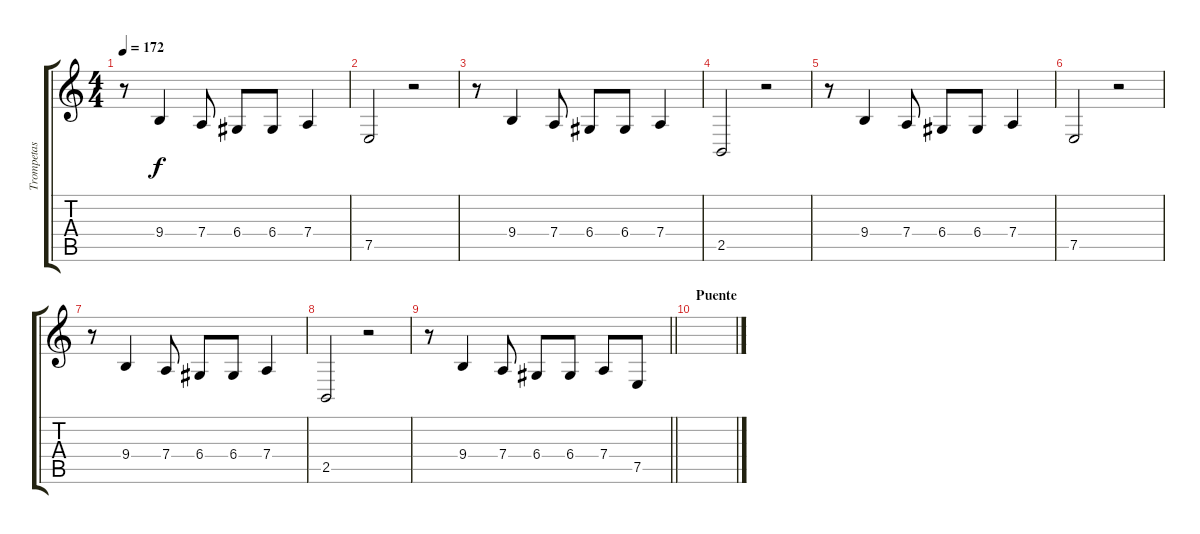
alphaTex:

\track ("Trompetas" "Trompetas") {instrument trombone}
\staff {score tabs}
\tuning (E4 B3 G3 D3 A2 E2) {hide}
\ts (4 4)
\tempo 172
\clef g2
\ks c
r.8{dy f} 9.4.4 7.4.8 6.4.8 6.4.8 7.4.4 |
7.5.2 r.2 |
r.8 9.4.4 7.4.8 6.4.8 6.4.8 7.4.4 |
2.5.2 r.2 |
r.8 9.4.4 7.4.8 6.4.8 6.4.8 7.4.4 |
7.5.2 r.2 |
r.8 9.4.4 7.4.8 6.4.8 6.4.8 7.4.4 |
2.5.2 r.2 |
\barLineRight lightlight
r.8 9.4.4 7.4.8 6.4.8 6.4.8 7.4.8 7.5.8 |
\section ("" "Puente")
